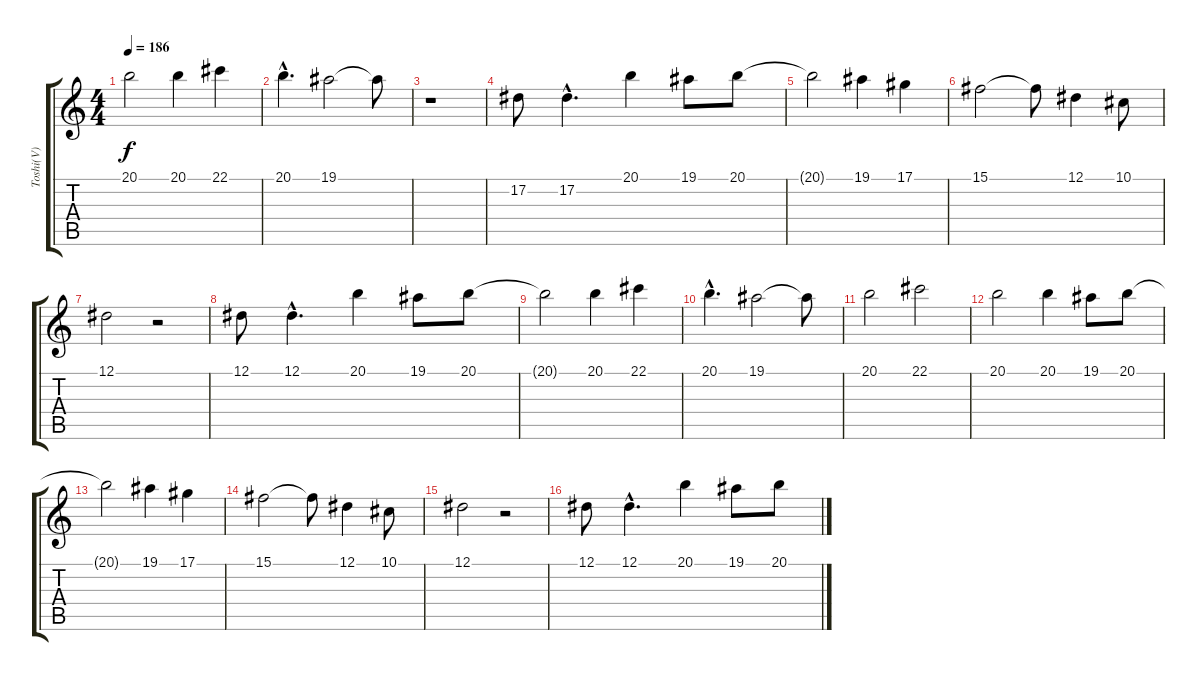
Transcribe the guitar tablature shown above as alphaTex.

\track ("Toshi(V)" "Toshi(V)") {instrument tenorsax}
\staff {score tabs}
\tuning (Eb4 Bb3 Gb3 Db3 Ab2 Eb2) {hide}
\ts (4 4)
\tempo 186
\clef g2
\ks c
20.1{t}.2{dy f} 20.1.4 22.1.4 |
20.1{hac}.4{d} 19.1.2 19.1{t}.8 |
r.1 |
17.2.8 17.2{hac}.4{d} 20.1.4 19.1.8 20.1.8 |
20.1{t}.2 19.1.4 17.1.4 |
15.1.2 15.1{t}.8 12.1.4 10.1.8 |
12.1.2 r.2 |
12.1.8 12.1{hac}.4{d} 20.1.4 19.1.8 20.1.8 |
20.1{t}.2 20.1.4 22.1.4 |
20.1{hac}.4{d} 19.1.2 19.1{t}.8 |
20.1.2 22.1.2 |
20.1.2 20.1.4 19.1.8 20.1.8 |
20.1{t}.2 19.1.4 17.1.4 |
15.1.2 15.1{t}.8 12.1.4 10.1.8 |
12.1.2 r.2 |
12.1.8 12.1{hac}.4{d} 20.1.4 19.1.8 20.1.8
